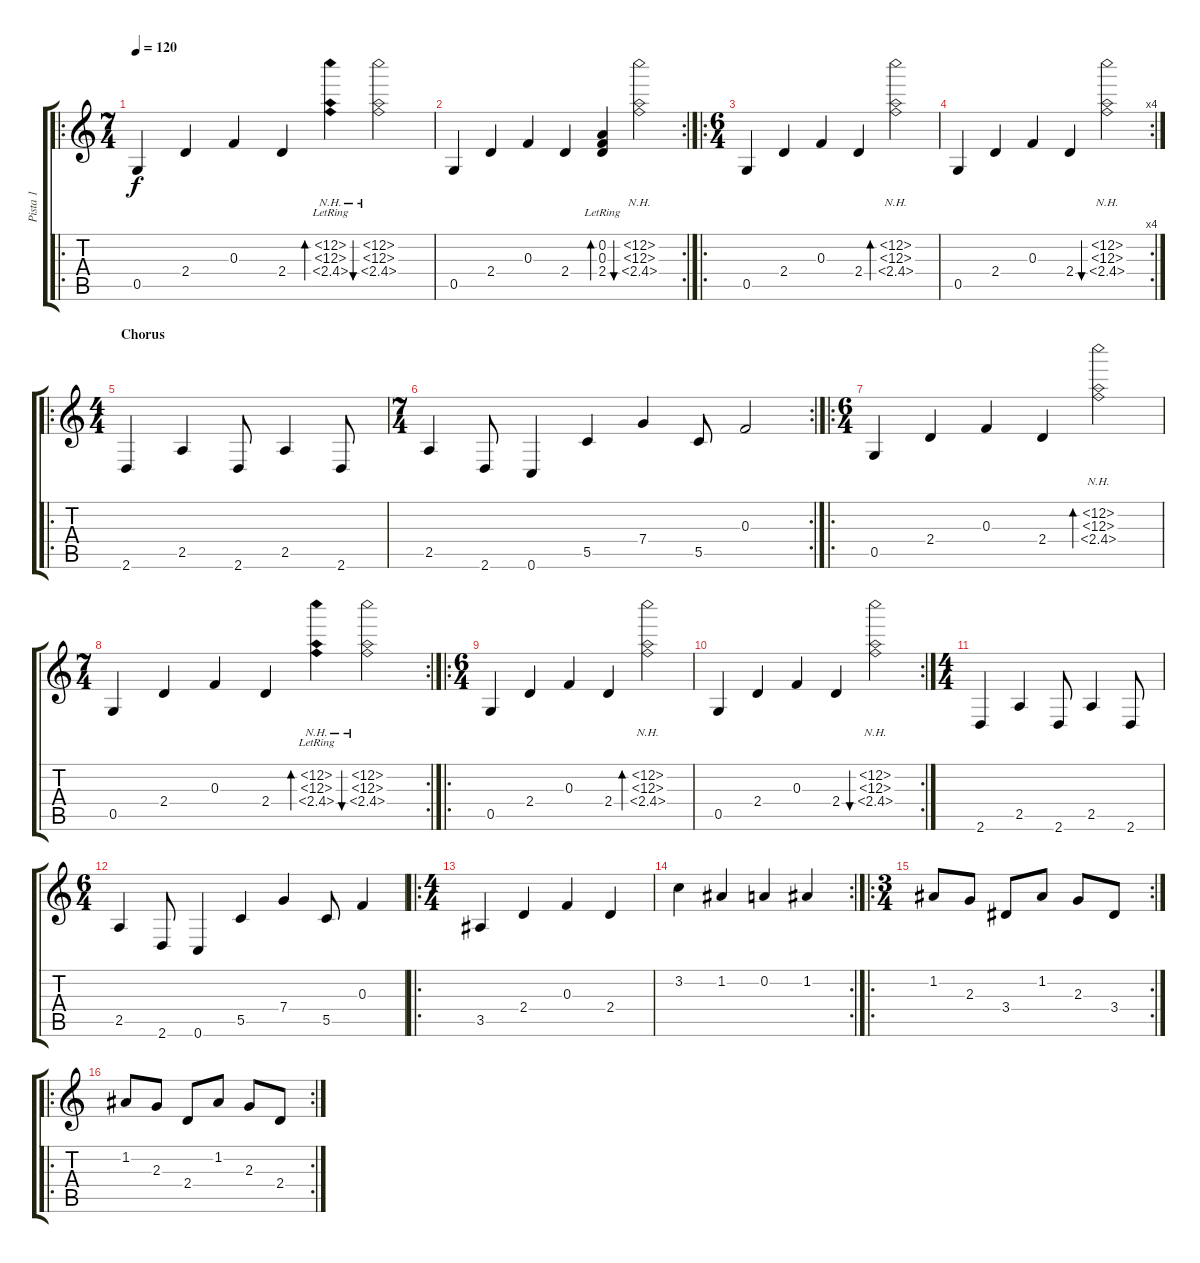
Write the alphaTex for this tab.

\track ("Pista 1" "Pista 1") {instrument acousticbass}
\staff {score tabs}
\tuning (D4 A3 F3 C3 G2 C2) {hide}
\ro
\ts (7 4)
\tempo 120
\clef g2
\ks c
0.5.4{dy f instrument acousticbass} 2.4.4 0.3.4 2.4.4 (1.2{nh lr} 0.3{nh lr} 2.4{nh lr}).4{bd 480} (0.2{nh} 0.3{nh} 2.4{nh}).2{bu 480} |
\rc 2
0.5.4 2.4.4 0.3.4 2.4.4 (0.2{lr} 0.3{lr} 2.4{lr}).4{bd 480} (1.2{nh} 0.3{nh} 2.4{nh}).2{bu 480} |
\ro
\ts (6 4)
0.5.4 2.4.4 0.3.4 2.4.4 (0.2{nh} 0.3{nh} 2.4{nh}).2{bd 60} |
\rc 4
0.5.4 2.4.4 0.3.4 2.4.4 (1.2{nh} 0.3{nh} 2.4{nh}).2{bu 480} |
\ro
\ts (4 4)
\section ("" "Chorus")
2.6.4 2.5.4 2.6.8 2.5.4 2.6.8 |
\rc 2
\ts (7 4)
2.5.4 2.6.8 0.6.4 5.5.4 7.4.4 5.5.8 0.3.2 |
\ro
\ts (6 4)
0.5.4 2.4.4 0.3.4 2.4.4 (0.2{nh} 0.3{nh} 2.4{nh}).2{bd 60} |
\rc 2
\ts (7 4)
0.5.4 2.4.4 0.3.4 2.4.4 (1.2{nh lr} 0.3{nh lr} 2.4{nh lr}).4{bd 480} (0.2{nh} 0.3{nh} 2.4{nh}).2{bu 480} |
\ro
\ts (6 4)
0.5.4 2.4.4 0.3.4 2.4.4 (0.2{nh} 0.3{nh} 2.4{nh}).2{bd 60} |
\rc 2
0.5.4 2.4.4 0.3.4 2.4.4 (1.2{nh} 0.3{nh} 2.4{nh}).2{bu 480} |
\ts (4 4)
2.6.4 2.5.4 2.6.8 2.5.4 2.6.8 |
\ts (6 4)
2.5.4 2.6.8 0.6.4 5.5.4 7.4.4 5.5.8 0.3.4 |
\ro
\ts (4 4)
3.5.4 2.4.4 0.3.4 2.4.4 |
\rc 2
3.2.4 1.2.4 0.2.4 1.2.4 |
\ro
\rc 2
\ts (3 4)
1.2.8 2.3.8 3.4.8 1.2.8 2.3.8 3.4.8 |
\ro
\rc 2
1.2.8 2.3.8 2.4.8 1.2.8 2.3.8 2.4.8
